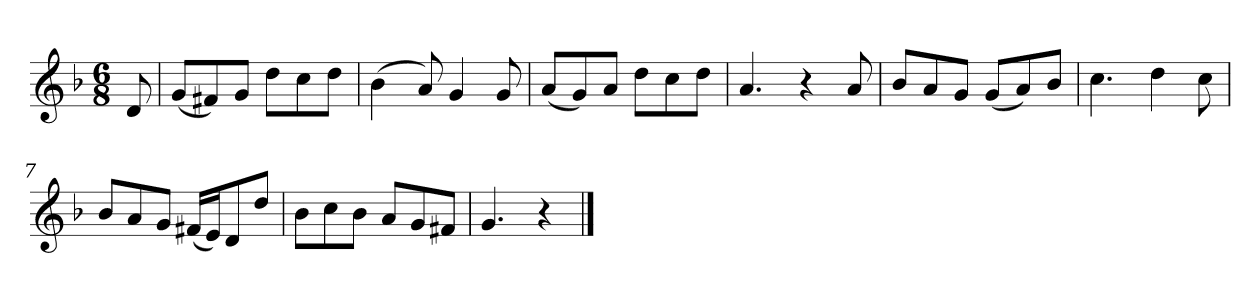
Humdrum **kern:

**kern
*part1
*staff1
*k[b-]
*M6/8
*MM120
=
8d
=1
(8gL
8f#X)
8gJ
8ddL
8cc
8ddJ
=2
(4b-
8a)
4g
8g
=3
(8aL
8g)
8aJ
8ddL
8cc
8ddJ
=4
4.a
4r
8a
=5
8b-L
8a
8gJ
(8gL
8a)
8b-J
=6
4.cc
4dd
8cc
=7
8b-L
8a
8gJ
(16f#XLL
16eJ)
8d
8ddJ
=8
8b-L
8cc
8b-J
8aL
8g
8f#XJ
=9
4.g
4r
==
*-
